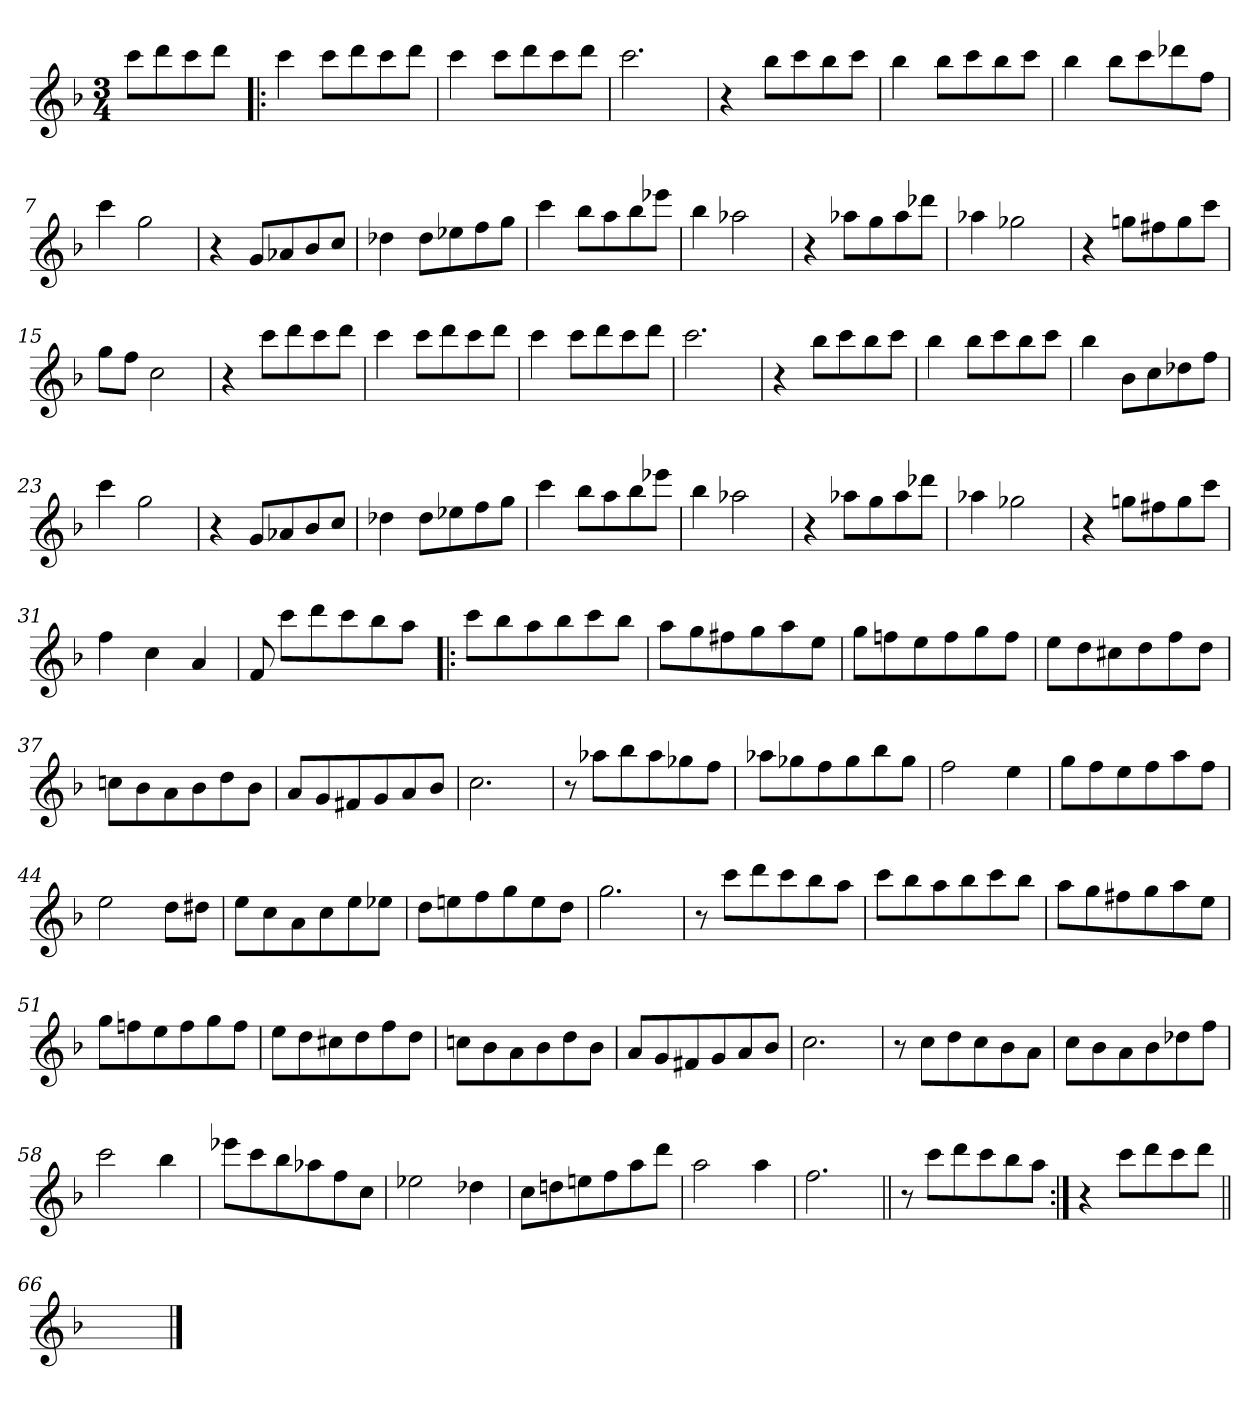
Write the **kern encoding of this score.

**kern
*part1
*staff1
*clefG2
*k[b-]
*F:
*M3/4
=
8ccc\L
8ddd\
8ccc\
8ddd\J
=1!|:
4ccc\
8ccc\L
8ddd\
8ccc\
8ddd\J
=2
4ccc\
8ccc\L
8ddd\
8ccc\
8ddd\J
=3
2.ccc\
=4
4r
8bb-\L
8ccc\
8bb-\
8ccc\J
=5
4bb-\
8bb-\L
8ccc\
8bb-\
8ccc\J
!!LO:LB:g=z
=6
4bb-\
8bb-\L
8ccc\
8ddd-X\
8ff\J
=7
4ccc\
2gg\
=8
4r
8g/L
8a-X/
8b-/
8cc/J
=9
4dd-X\
8dd-\L
8ee-X\
8ff\
8gg\J
=10
4ccc\
8bb-\L
8aa\
8bb-\
8eee-X\J
=11
4bb-\
2aa-X\
=12
4r
8aa-X\L
8gg\
8aa-\
8ddd-X\J
!!LO:LB:g=z
=13
4aa-X\
2gg-X\
=14
4r
8ggn\L
8ff#X\
8gg\
8ccc\J
=15
8gg\L
8ff\J
2cc\
=16
4r
8ccc\L
8ddd\
8ccc\
8ddd\J
=17
4ccc\
8ccc\L
8ddd\
8ccc\
8ddd\J
=18
4ccc\
8ccc\L
8ddd\
8ccc\
8ddd\J
!!LO:LB:g=z
=19
2.ccc\
=20
4r
8bb-\L
8ccc\
8bb-\
8ccc\J
=21
4bb-\
8bb-\L
8ccc\
8bb-\
8ccc\J
=22
4bb-\
8b-\L
8cc\
8dd-X\
8ff\J
=23
4ccc\
2gg\
=24
4r
8g/L
8a-X/
8b-/
8cc/J
=25
4dd-X\
8dd-\L
8ee-X\
8ff\
8gg\J
!!LO:LB:g=z
=26
4ccc\
8bb-\L
8aa\
8bb-\
8eee-X\J
=27
4bb-\
2aa-X\
=28
4r
8aa-X\L
8gg\
8aa-\
8ddd-X\J
=29
4aa-X\
2gg-X\
=30
4r
8ggn\L
8ff#X\
8gg\
8ccc\J
=31
4ff\
4cc\
4a/
=32
8f/
8ccc\L
8ddd\
8ccc\
8bb-\
8aa\J
!!LO:LB:g=z
=33!|:
8ccc\L
8bb-\
8aa\
8bb-\
8ccc\
8bb-\J
=34
8aa\L
8gg\
8ff#X\
8gg\
8aa\
8ee\J
=35
8gg\L
8ffn\
8ee\
8ff\
8gg\
8ff\J
=36
8ee\L
8dd\
8cc#X\
8dd\
8ff\
8dd\J
=37
8ccn\L
8b-\
8a\
8b-\
8dd\
8b-\J
!!LO:LB:g=z
=38
8a/L
8g/
8f#X/
8g/
8a/
8b-/J
=39
2.cc\
=40
8r
8aa-X\L
8bb-\
8aa-\
8gg-X\
8ff\J
=41
8aa-X\L
8gg-X\
8ff\
8gg-\
8bb-\
8gg-\J
=42
2ff\
4ee\
=43
8gg\L
8ff\
8ee\
8ff\
8aa\
8ff\J
!!LO:LB:g=z
=44
2ee\
8dd\L
8dd#X\J
=45
8ee\L
8cc\
8a\
8cc\
8ee\
8ee-X\J
=46
8dd\L
8een\
8ff\
8gg\
8ee\
8dd\J
=47
2.gg\
=48
8r
8ccc\L
8ddd\
8ccc\
8bb-\
8aa\J
=49
8ccc\L
8bb-\
8aa\
8bb-\
8ccc\
8bb-\J
!!LO:LB:g=z
=50
8aa\L
8gg\
8ff#X\
8gg\
8aa\
8ee\J
=51
8gg\L
8ffn\
8ee\
8ff\
8gg\
8ff\J
=52
8ee\L
8dd\
8cc#X\
8dd\
8ff\
8dd\J
=53
8ccn\L
8b-\
8a\
8b-\
8dd\
8b-\J
=54
8a/L
8g/
8f#X/
8g/
8a/
8b-/J
!!LO:LB:g=z
=55
2.cc\
=56
8r
8cc\L
8dd\
8cc\
8b-\
8a\J
=57
8cc\L
8b-\
8a\
8b-\
8dd-X\
8ff\J
=58
2ccc\
4bb-\
=59
8eee-X\L
8ccc\
8bb-\
8aa-X\
8ff\
8cc\J
=60
2ee-X\
4dd-X\
!!LO:LB:g=z
=61
8cc\L
8ddn\
8een\
8ff\
8aa\
8ddd\J
=62
2aa\
4aa\
=63
2.ff\
=64||
8r
8ccc\L
8ddd\
8ccc\
8bb-\
8aa\J
=65:|!
4r
8ccc\L
8ddd\
8ccc\
8ddd\J
=66||
*stria0
2.ryy
==
*-
